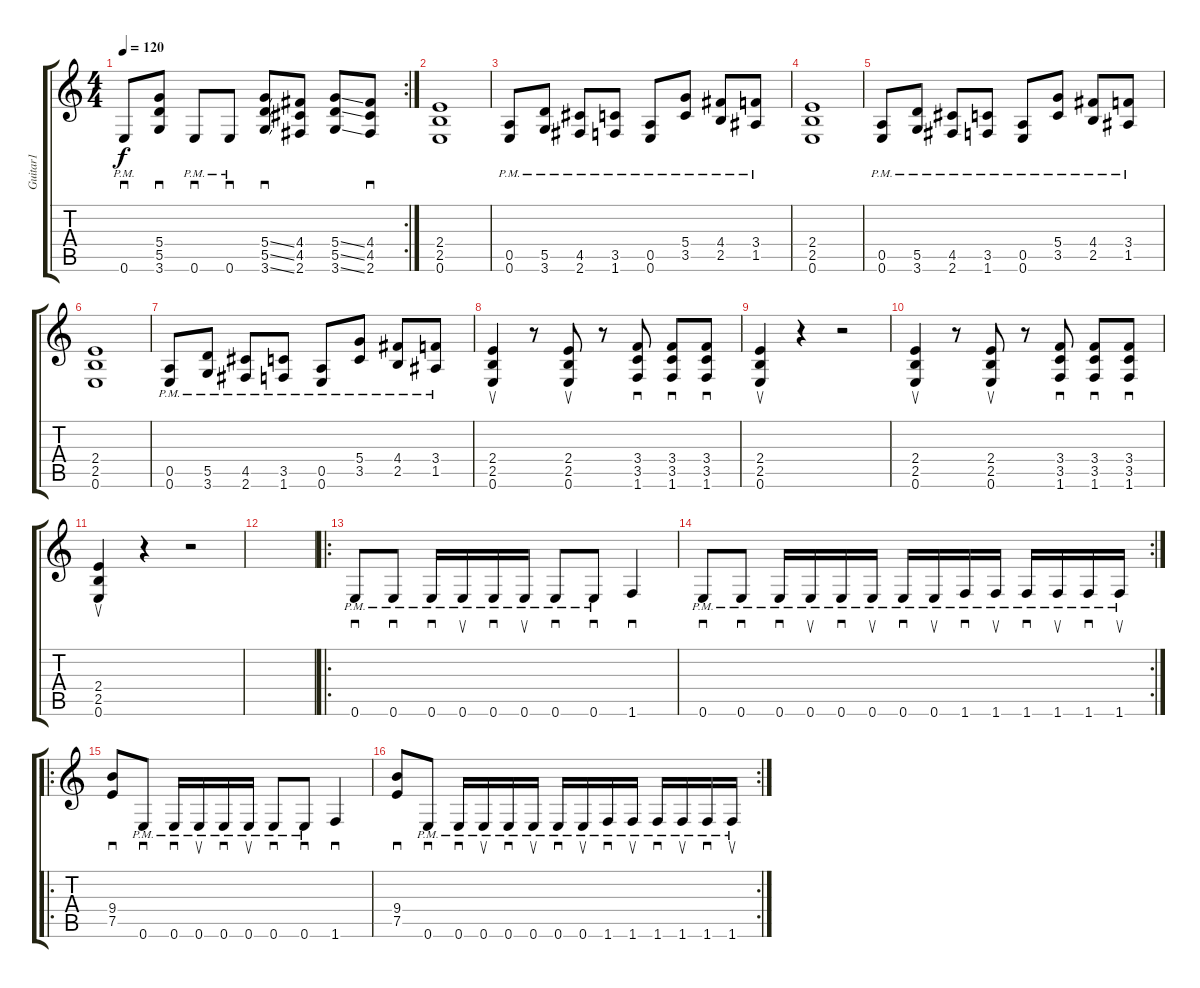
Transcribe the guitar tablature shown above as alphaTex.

\track ("Guitar1" "Guitar1") {instrument overdrivenguitar}
\staff {score tabs}
\tuning (E4 B3 G3 D3 A2 E2) {hide}
\rc 2
\ts (4 4)
\tempo 120
\clef g2
\ks c
0.6{pm}.8{sd dy f} (5.4 5.5 3.6).8{sd} 0.6{pm}.8{sd} 0.6{pm}.8{sd} (5.4{ss} 5.5{ss} 3.6{ss}).8{sd} (4.4 4.5 2.6).8 (5.4{ss} 5.5{ss} 3.6{ss}).8 (4.4 4.5 2.6).8{sd} |
(2.4 2.5 0.6).1 |
(0.5{pm} 0.6{pm}).8 (5.5{pm} 3.6{pm}).8 (4.5{pm} 2.6{pm}).8 (3.5{pm} 1.6{pm}).8 (0.5{pm} 0.6{pm}).8 (5.4{pm} 3.5{pm}).8 (4.4{pm} 2.5{pm}).8 (3.4{pm} 1.5{pm}).8 |
(2.4 2.5 0.6).1 |
(0.5{pm} 0.6{pm}).8 (5.5{pm} 3.6{pm}).8 (4.5{pm} 2.6{pm}).8 (3.5{pm} 1.6{pm}).8 (0.5{pm} 0.6{pm}).8 (5.4{pm} 3.5{pm}).8 (4.4{pm} 2.5{pm}).8 (3.4{pm} 1.5{pm}).8 |
(2.4 2.5 0.6).1 |
(0.5{pm} 0.6{pm}).8 (5.5{pm} 3.6{pm}).8 (4.5{pm} 2.6{pm}).8 (3.5{pm} 1.6{pm}).8 (0.5{pm} 0.6{pm}).8 (5.4{pm} 3.5{pm}).8 (4.4{pm} 2.5{pm}).8 (3.4{pm} 1.5{pm}).8 |
(2.4 2.5 0.6).4{su} r.8 (2.4 2.5 0.6).8{su} r.8 (3.4 3.5 1.6).8{sd} (3.4 3.5 1.6).8{sd} (3.4 3.5 1.6).8{sd} |
(2.4 2.5 0.6).4{su} r.4 r.2 |
(2.4 2.5 0.6).4{su} r.8 (2.4 2.5 0.6).8{su} r.8 (3.4 3.5 1.6).8{sd} (3.4 3.5 1.6).8{sd} (3.4 3.5 1.6).8{sd} |
(2.4 2.5 0.6).4{su} r.4 r.2 |
|
\ro
0.6{pm}.8{sd} 0.6{pm}.8{sd} 0.6{pm}.16{sd} 0.6{pm}.16{su} 0.6{pm}.16{sd} 0.6{pm}.16{su} 0.6{pm}.8{sd} 0.6{pm}.8{sd} 1.6.4{sd} |
\rc 2
0.6{pm}.8{sd} 0.6{pm}.8{sd} 0.6{pm}.16{sd} 0.6{pm}.16{su} 0.6{pm}.16{sd} 0.6{pm}.16{su} 0.6{pm}.16{sd} 0.6{pm}.16{su} 1.6{pm}.16{sd} 1.6{pm}.16{su} 1.6{pm}.16{sd} 1.6{pm}.16{su} 1.6{pm}.16{sd} 1.6{pm}.16{su} |
\ro
(9.4 7.5).8{sd} 0.6{pm}.8{sd} 0.6{pm}.16{sd} 0.6{pm}.16{su} 0.6{pm}.16{sd} 0.6{pm}.16{su} 0.6{pm}.8{sd} 0.6{pm}.8{sd} 1.6.4{sd} |
\rc 2
(9.4 7.5).8{sd} 0.6{pm}.8{sd} 0.6{pm}.16{sd} 0.6{pm}.16{su} 0.6{pm}.16{sd} 0.6{pm}.16{su} 0.6{pm}.16{sd} 0.6{pm}.16{su} 1.6{pm}.16{sd} 1.6{pm}.16{su} 1.6{pm}.16{sd} 1.6{pm}.16{su} 1.6{pm}.16{sd} 1.6{pm}.16{su}
